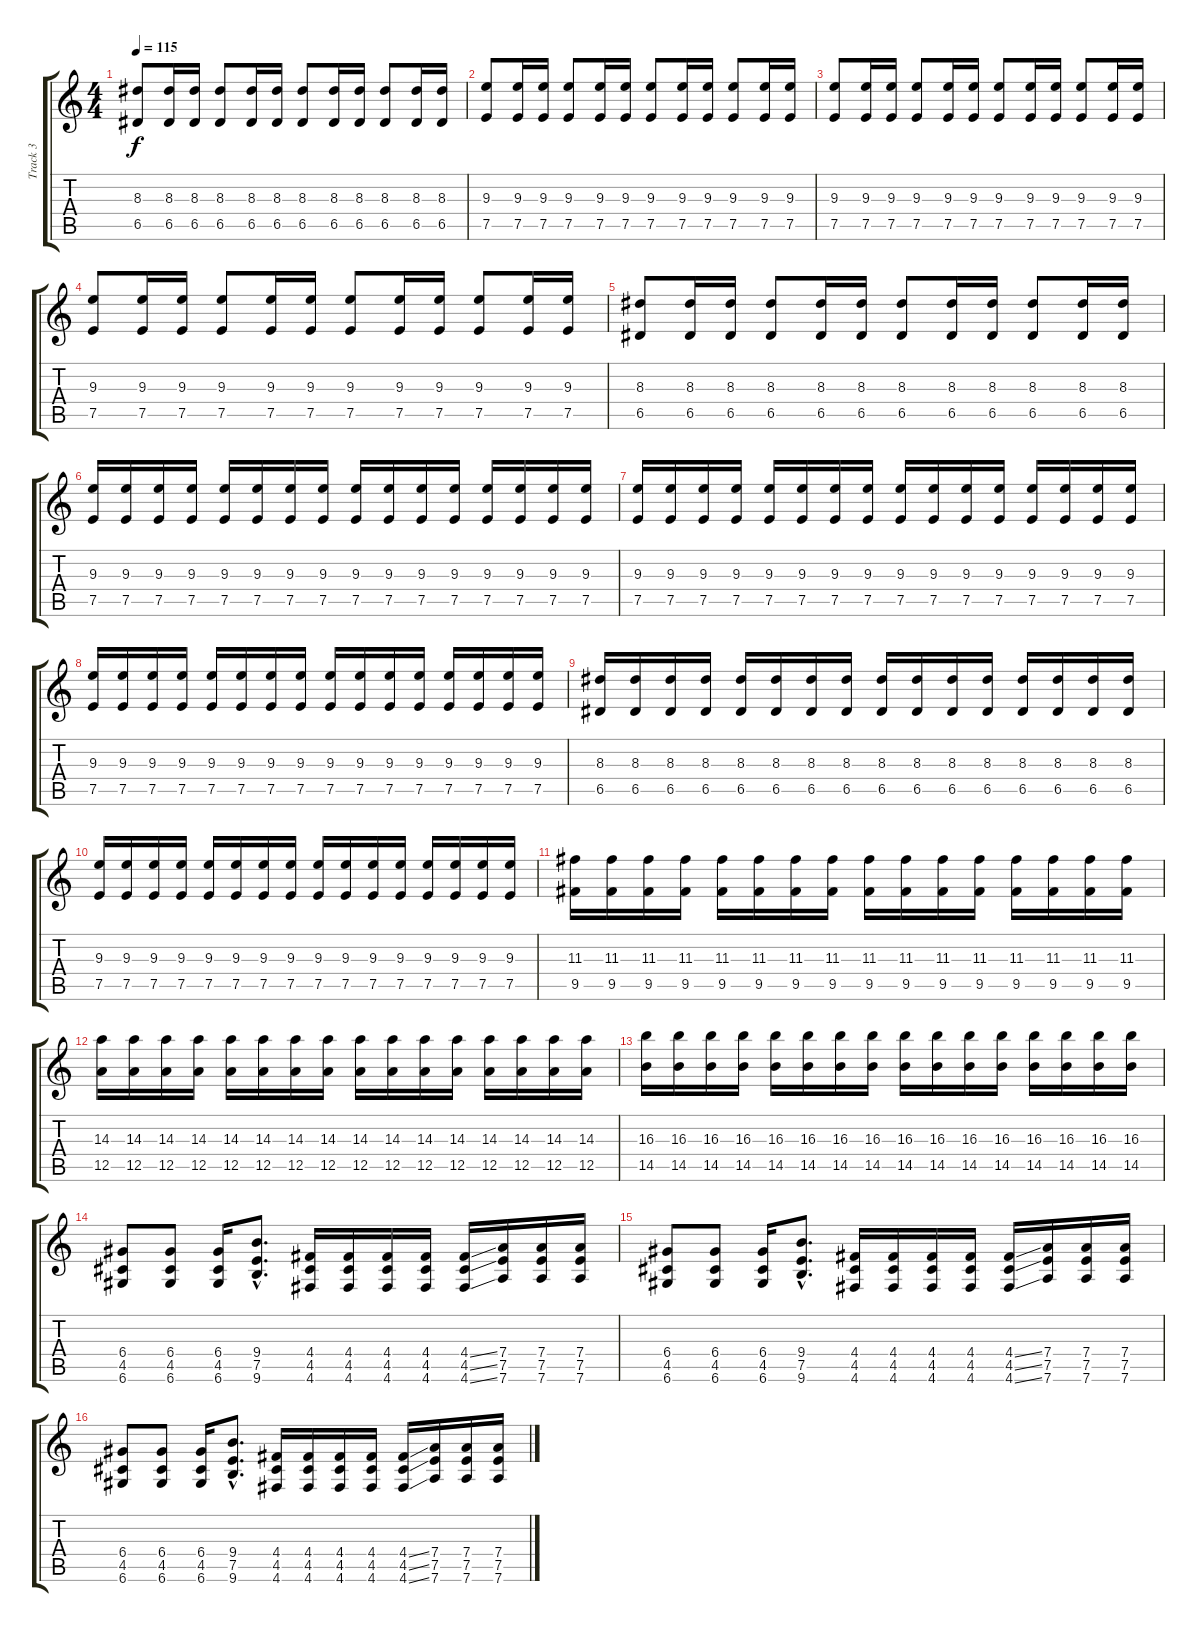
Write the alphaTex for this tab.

\track ("Track 3" "Track 3") {instrument distortionguitar}
\staff {score tabs}
\tuning (E4 B3 G3 D3 A2 D2) {hide}
\ts (4 4)
\tempo 115
\clef g2
\ks c
(8.3 6.5).8{dy f} (8.3 6.5).16 (8.3 6.5).16 (8.3 6.5).8 (8.3 6.5).16 (8.3 6.5).16 (8.3 6.5).8 (8.3 6.5).16 (8.3 6.5).16 (8.3 6.5).8 (8.3 6.5).16 (8.3 6.5).16 |
(9.3 7.5).8 (9.3 7.5).16 (9.3 7.5).16 (9.3 7.5).8 (9.3 7.5).16 (9.3 7.5).16 (9.3 7.5).8 (9.3 7.5).16 (9.3 7.5).16 (9.3 7.5).8 (9.3 7.5).16 (9.3 7.5).16 |
(9.3 7.5).8 (9.3 7.5).16 (9.3 7.5).16 (9.3 7.5).8 (9.3 7.5).16 (9.3 7.5).16 (9.3 7.5).8 (9.3 7.5).16 (9.3 7.5).16 (9.3 7.5).8 (9.3 7.5).16 (9.3 7.5).16 |
(9.3 7.5).8 (9.3 7.5).16 (9.3 7.5).16 (9.3 7.5).8 (9.3 7.5).16 (9.3 7.5).16 (9.3 7.5).8 (9.3 7.5).16 (9.3 7.5).16 (9.3 7.5).8 (9.3 7.5).16 (9.3 7.5).16 |
(8.3 6.5).8 (8.3 6.5).16 (8.3 6.5).16 (8.3 6.5).8 (8.3 6.5).16 (8.3 6.5).16 (8.3 6.5).8 (8.3 6.5).16 (8.3 6.5).16 (8.3 6.5).8 (8.3 6.5).16 (8.3 6.5).16 |
(9.3 7.5).16 (9.3 7.5).16 (9.3 7.5).16 (9.3 7.5).16 (9.3 7.5).16 (9.3 7.5).16 (9.3 7.5).16 (9.3 7.5).16 (9.3 7.5).16 (9.3 7.5).16 (9.3 7.5).16 (9.3 7.5).16 (9.3 7.5).16 (9.3 7.5).16 (9.3 7.5).16 (9.3 7.5).16 |
(9.3 7.5).16 (9.3 7.5).16 (9.3 7.5).16 (9.3 7.5).16 (9.3 7.5).16 (9.3 7.5).16 (9.3 7.5).16 (9.3 7.5).16 (9.3 7.5).16 (9.3 7.5).16 (9.3 7.5).16 (9.3 7.5).16 (9.3 7.5).16 (9.3 7.5).16 (9.3 7.5).16 (9.3 7.5).16 |
(9.3 7.5).16 (9.3 7.5).16 (9.3 7.5).16 (9.3 7.5).16 (9.3 7.5).16 (9.3 7.5).16 (9.3 7.5).16 (9.3 7.5).16 (9.3 7.5).16 (9.3 7.5).16 (9.3 7.5).16 (9.3 7.5).16 (9.3 7.5).16 (9.3 7.5).16 (9.3 7.5).16 (9.3 7.5).16 |
(8.3 6.5).16 (8.3 6.5).16 (8.3 6.5).16 (8.3 6.5).16 (8.3 6.5).16 (8.3 6.5).16 (8.3 6.5).16 (8.3 6.5).16 (8.3 6.5).16 (8.3 6.5).16 (8.3 6.5).16 (8.3 6.5).16 (8.3 6.5).16 (8.3 6.5).16 (8.3 6.5).16 (8.3 6.5).16 |
(9.3 7.5).16 (9.3 7.5).16 (9.3 7.5).16 (9.3 7.5).16 (9.3 7.5).16 (9.3 7.5).16 (9.3 7.5).16 (9.3 7.5).16 (9.3 7.5).16 (9.3 7.5).16 (9.3 7.5).16 (9.3 7.5).16 (9.3 7.5).16 (9.3 7.5).16 (9.3 7.5).16 (9.3 7.5).16 |
(11.3 9.5).16 (11.3 9.5).16 (11.3 9.5).16 (11.3 9.5).16 (11.3 9.5).16 (11.3 9.5).16 (11.3 9.5).16 (11.3 9.5).16 (11.3 9.5).16 (11.3 9.5).16 (11.3 9.5).16 (11.3 9.5).16 (11.3 9.5).16 (11.3 9.5).16 (11.3 9.5).16 (11.3 9.5).16 |
(14.3 12.5).16 (14.3 12.5).16 (14.3 12.5).16 (14.3 12.5).16 (14.3 12.5).16 (14.3 12.5).16 (14.3 12.5).16 (14.3 12.5).16 (14.3 12.5).16 (14.3 12.5).16 (14.3 12.5).16 (14.3 12.5).16 (14.3 12.5).16 (14.3 12.5).16 (14.3 12.5).16 (14.3 12.5).16 |
(16.3 14.5).16 (16.3 14.5).16 (16.3 14.5).16 (16.3 14.5).16 (16.3 14.5).16 (16.3 14.5).16 (16.3 14.5).16 (16.3 14.5).16 (16.3 14.5).16 (16.3 14.5).16 (16.3 14.5).16 (16.3 14.5).16 (16.3 14.5).16 (16.3 14.5).16 (16.3 14.5).16 (16.3 14.5).16 |
(6.4 4.5 6.6).8 (6.4 4.5 6.6).8 (6.4 4.5 6.6).16 (9.4{hac} 7.5{hac} 9.6{hac}).8{d} (4.4 4.5 4.6).16 (4.4 4.5 4.6).16 (4.4 4.5 4.6).16 (4.4 4.5 4.6).16 (4.4{ss} 4.5{ss} 4.6{ss}).16 (7.4 7.5 7.6).16 (7.4 7.5 7.6).16 (7.4 7.5 7.6).16 |
(6.4 4.5 6.6).8 (6.4 4.5 6.6).8 (6.4 4.5 6.6).16 (9.4{hac} 7.5{hac} 9.6{hac}).8{d} (4.4 4.5 4.6).16 (4.4 4.5 4.6).16 (4.4 4.5 4.6).16 (4.4 4.5 4.6).16 (4.4{ss} 4.5{ss} 4.6{ss}).16 (7.4 7.5 7.6).16 (7.4 7.5 7.6).16 (7.4 7.5 7.6).16 |
(6.4 4.5 6.6).8 (6.4 4.5 6.6).8 (6.4 4.5 6.6).16 (9.4{hac} 7.5{hac} 9.6{hac}).8{d} (4.4 4.5 4.6).16 (4.4 4.5 4.6).16 (4.4 4.5 4.6).16 (4.4 4.5 4.6).16 (4.4{ss} 4.5{ss} 4.6{ss}).16 (7.4 7.5 7.6).16 (7.4 7.5 7.6).16 (7.4 7.5 7.6).16
